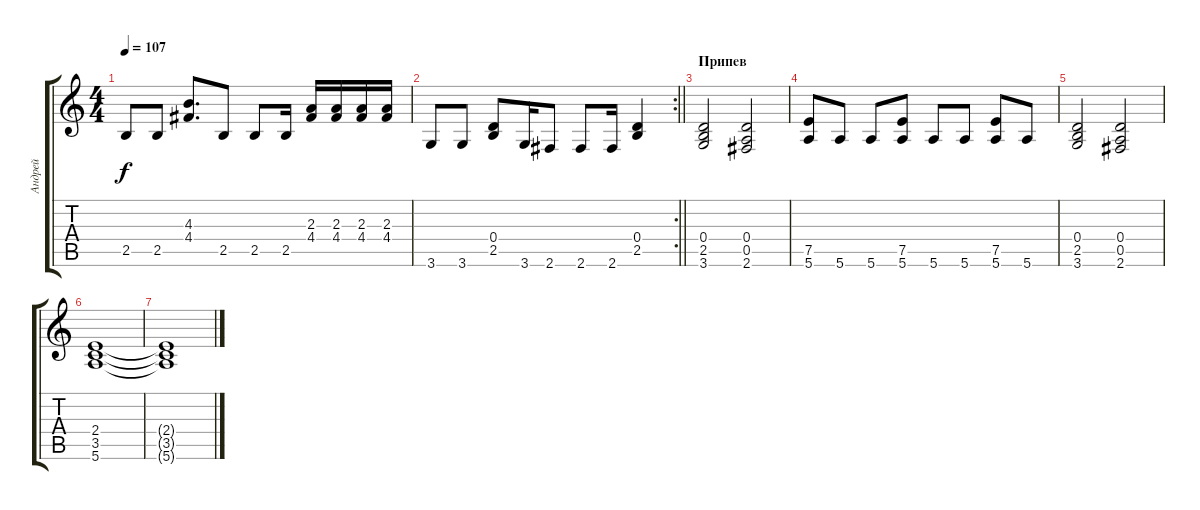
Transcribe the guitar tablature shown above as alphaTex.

\track ("Андрей" "Андрей") {instrument acousticguitarsteel}
\staff {score tabs}
\tuning (E4 B3 G3 D3 A2 E2) {hide}
\ts (4 4)
\tempo 107
\clef g2
\ks c
2.5.8{dy f} 2.5.8 (4.3 4.4).8{d} 2.5.8 2.5.8 2.5.16 (2.3 4.4).16 (2.3 4.4).16 (2.3 4.4).16 (2.3 4.4).16 |
\rc 2
\barLineRight lightlight
3.6.8 3.6.8 (0.4 2.5).8 3.6.16 2.6.8 2.6.8 2.6.16 (0.4 2.5).4 |
\section ("" "Припев")
(0.4 2.5 3.6).2 (0.4 0.5 2.6).2 |
(7.5 5.6).8 5.6.8 5.6.8 (7.5 5.6).8 5.6.8 5.6.8 (7.5 5.6).8 5.6.8 |
(0.4 2.5 3.6).2 (0.4 0.5 2.6).2 |
(2.4 3.5 5.6).1 |
(2.4{t} 3.5{t} 5.6{t}).1
